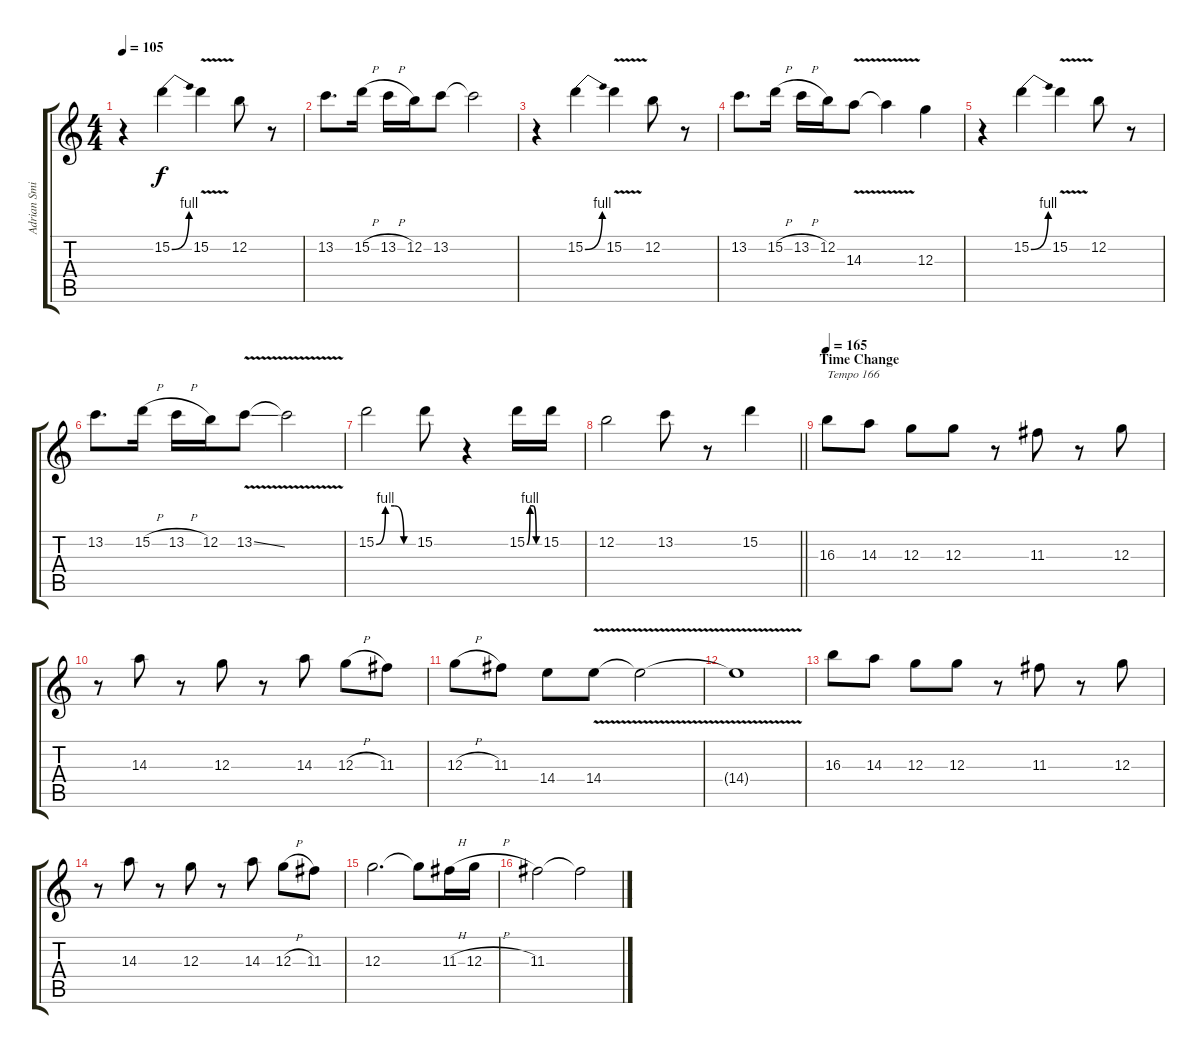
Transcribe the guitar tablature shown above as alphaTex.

\track ("Adrian Smith" "Adrian Smi") {instrument distortionguitar}
\staff {score tabs}
\tuning (E4 B3 G3 D3 A2 E2) {hide}
\ts (4 4)
\tempo 105
\clef g2
\ks c
r.4{dy f} 15.2{be (bend 0 0 60 4)}.4 15.2{v}.4 12.2.8 r.8 |
13.2.8{d} 15.2{h}.16 13.2{h}.16 12.2.16 13.2.8 13.2{t}.2 |
r.4 15.2{be (bend 0 0 60 4)}.4 15.2{v}.4 12.2.8 r.8 |
13.2.8{d} 15.2{h}.16 13.2{h}.16 12.2.16 14.3{v}.8 14.3{t}.4 12.3.4 |
r.4 15.2{be (bend 0 0 60 4)}.4 15.2{v}.4 12.2.8 r.8 |
13.2.8{d} 15.2{h}.16 13.2{h}.16 12.2.16 13.2{v ss}.8 13.2{t}.2 |
15.2{be (custom 0 0 15 4 30 4 45 0 60 0)}.2 15.2.8 r.4 15.2{be (custom 0 0 15 4 30 4 45 0 60 0)}.16 15.2.16 |
\barLineRight lightlight
12.2.2 13.2.8 r.8 15.2.4 |
\section ("" "Time Change")
\tempo 165
16.3.8{txt "Tempo 166"} 14.3.8 12.3.8 12.3.8 r.8 11.3.8 r.8 12.3.8 |
r.8 14.3.8 r.8 12.3.8 r.8 14.3.8 12.3{h}.8 11.3.8 |
12.3{h}.8 11.3.8 14.4.8 14.4{v}.8 14.4{t}.2 |
14.4{v t}.1 |
16.3.8 14.3.8 12.3.8 12.3.8 r.8 11.3.8 r.8 12.3.8 |
r.8 14.3.8 r.8 12.3.8 r.8 14.3.8 12.3{h}.8 11.3.8 |
12.3.2{d} 12.3{t}.8 11.3{h}.16 12.3{h}.16 |
11.3.2 11.3{t}.2
